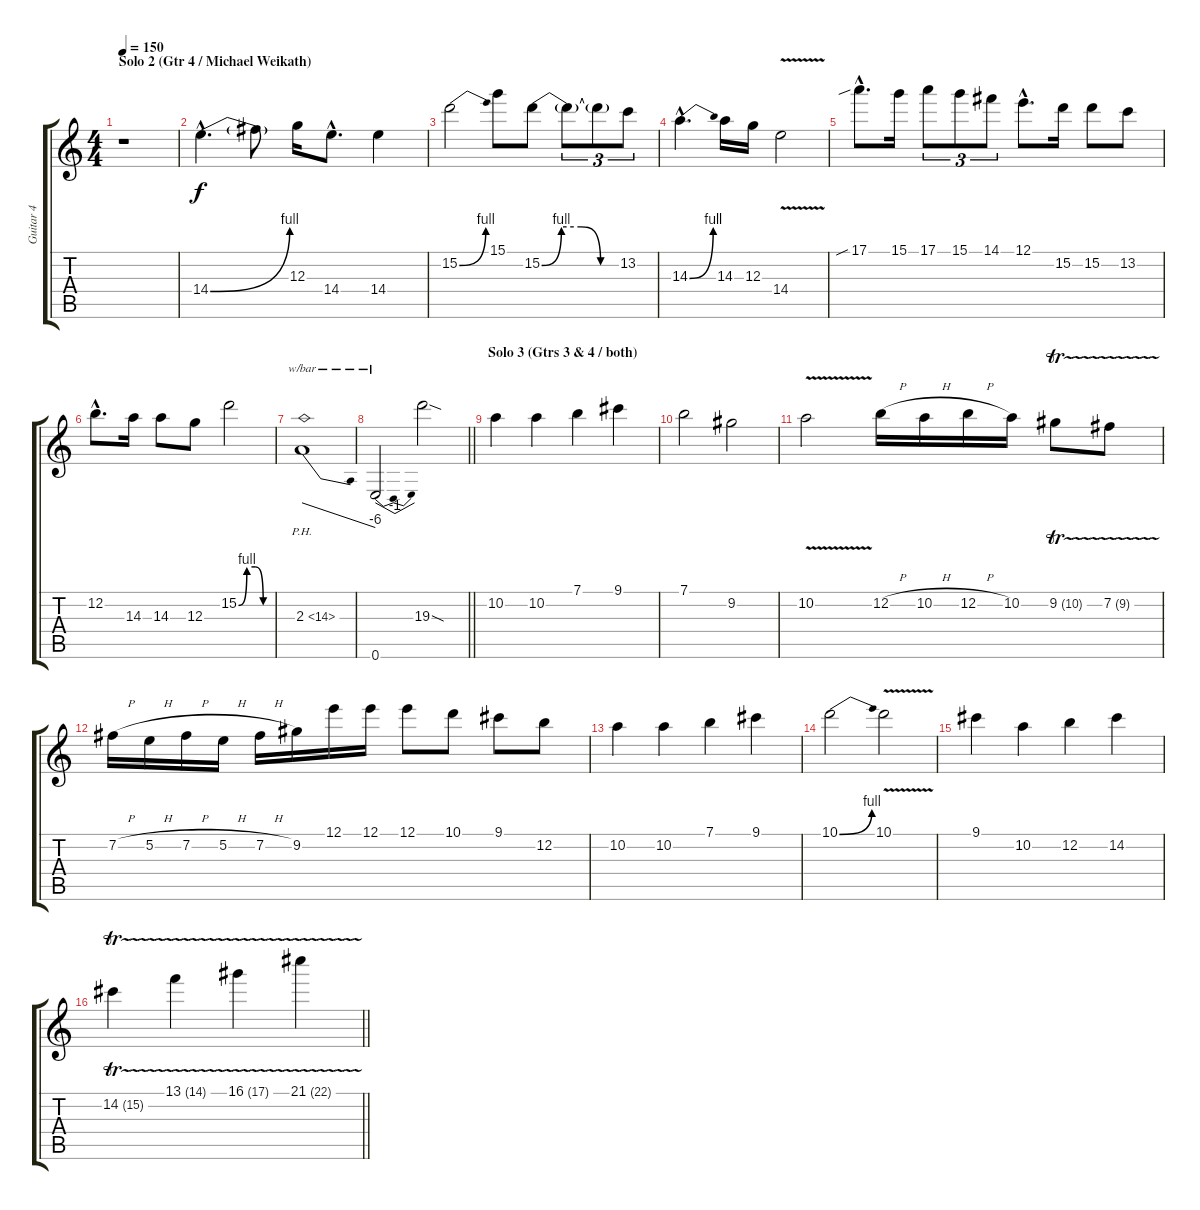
\track ("Guitar 4" "Guitar 4") {instrument overdrivenguitar}
\staff {score tabs}
\tuning (E4 B3 G3 D3 A2 E2) {hide}
\ts (4 4)
\section ("" "Solo 2 (Gtr 4 / Michael Weikath)")
\tempo 150
\clef g2
\ks c
r.1{dy f} |
14.4{be (bend 0 0 60 4) hac}.4{d volume 14} 14.4{t}.8 12.3.16 14.4{hac}.8{d} 14.4.4 |
15.2{be (bend 0 0 60 4)}.2 15.1.8 15.2{be (custom 0 0 15 4 30 4 45 0 60 0)}.8 15.2{t}.8{tu (3 2)} 15.2{t}.8{tu (3 2)} 13.2.8{tu (3 2)} |
14.3{be (bend 0 0 60 4) hac}.4{d} 14.3.16 12.3.16 14.4{v}.2 |
17.1{sib hac}.8{d} 15.1.16 17.1.8{tu (3 2)} 15.1.8{tu (3 2)} 14.1.8{tu (3 2)} 12.1{hac}.8{d} 15.2.16 15.2.8 13.2.8 |
12.2{hac}.8{d} 14.3.16 14.3.8 12.3.8 15.2{be (custom 0 0 15 4 30 4 45 0 60 0)}.2 |
2.3{ph 12}.1{tbe (dive default 0 0 60 -24)} |
\barLineRight lightlight
0.6.2{tbe (dip default 0 0 30 -4 60 0)} 19.3{sod}.2 |
\section ("" "Solo 3 (Gtrs 3 & 4 / both)")
10.2.4 10.2.4 7.1.4 9.1.4 |
7.1.2 9.2.2 |
10.2{v}.2 12.2{h}.16 10.2{h}.16 12.2{h}.16 10.2.16 9.2{tr (10 16)}.8 7.2{tr (9 16)}.8 |
7.2{h}.16 5.2{h}.16 7.2{h}.16 5.2{h}.16 7.2{h}.16 9.2.16 12.1.16 12.1.16 12.1.8 10.1.8 9.1.8 12.2.8 |
10.2.4 10.2.4 7.1.4 9.1.4 |
10.1{be (bend 0 0 60 4)}.2 10.1{v}.2 |
9.1.4 10.2.4 12.2.4 14.2.4 |
\barLineRight lightlight
14.2{tr (15 16)}.4 13.1{tr (14 16)}.4 16.1{tr (17 16)}.4 21.1{tr (22 16)}.4
